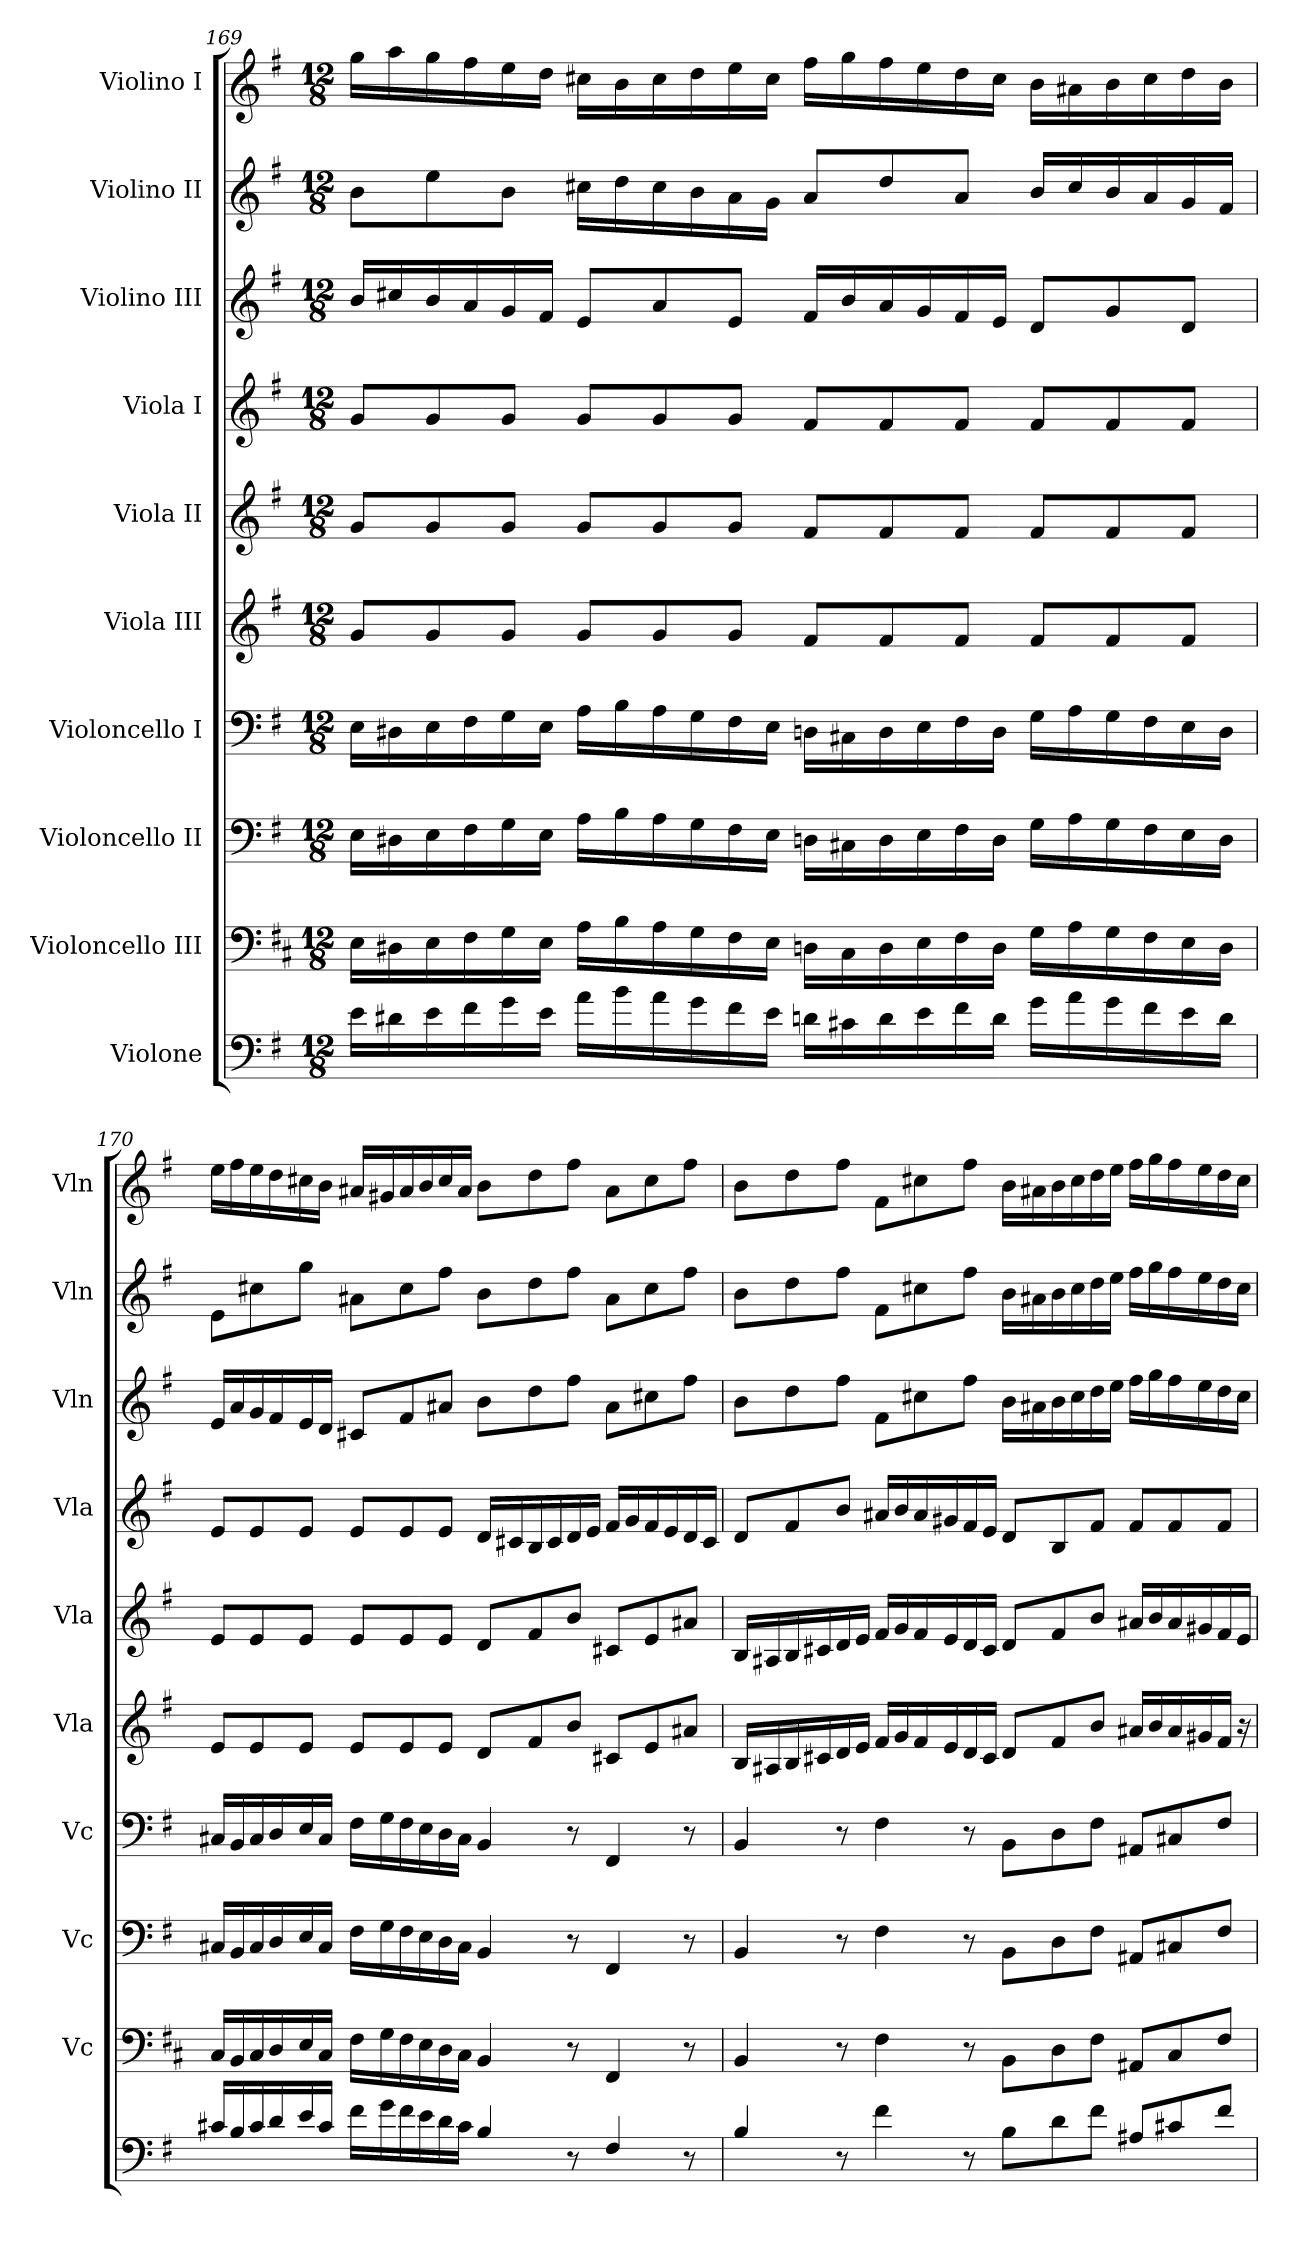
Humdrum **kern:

**kern	**kern	**kern	**kern	**kern	**kern	**kern	**kern	**kern	**kern
*part10	*part9	*part8	*part7	*part6	*part5	*part4	*part3	*part2	*part1
*staff10	*staff9	*staff8	*staff7	*staff6	*staff5	*staff4	*staff3	*staff2	*staff1
*I"Violone	*I"Violoncello III	*I"Violoncello  II	*I"Violoncello   I	*I"Viola       III	*I"Viola        II	*I"Viola         I	*I"Violino     III	*I"Violino      II	*I"Violino       I
*	*I'Vc	*I'Vc	*I'Vc	*I'Vla	*I'Vla	*I'Vla	*I'Vln	*I'Vln	*I'Vln
!!LO:PB:g=z
*clefF4	*clefF4	*clefF4	*clefF4	*clefG2	*clefG2	*clefG2	*clefG2	*clefG2	*clefG2
*ITrd7c12	*	*	*	*	*	*	*	*	*
*k[f#]	*k[f#c#]	*k[f#]	*k[f#]	*k[f#]	*k[f#]	*k[f#]	*k[f#]	*k[f#]	*k[f#]
*G:	*D:	*G:	*G:	*G:	*G:	*G:	*G:	*G:	*G:
*M12/8	*M12/8	*M12/8	*M12/8	*M12/8	*M12/8	*M12/8	*M12/8	*M12/8	*M12/8
=169	=169	=169	=169	=169	=169	=169	=169	=169	=169
16E\LL	16E\LL	16E\LL	16E\LL	8g/L	8g/L	8g/L	16b/LL	8b\L	16gg\LL
16D#X\	16D#X\	16D#X\	16D#X\	.	.	.	16cc#X/	.	16aa\
16E\	16E\	16E\	16E\	8g/	8g/	8g/	16b/	8ee\	16gg\
16F#\	16F#\	16F#\	16F#\	.	.	.	16a/	.	16ff#\
16G\	16G\	16G\	16G\	8g/J	8g/J	8g/J	16g/	8b\J	16ee\
16E\JJ	16E\JJ	16E\JJ	16E\JJ	.	.	.	16f#/JJ	.	16dd\JJ
16A\LL	16A\LL	16A\LL	16A\LL	8g/L	8g/L	8g/L	8e/L	16cc#X\LL	16cc#X\LL
16B\	16B\	16B\	16B\	.	.	.	.	16dd\	16b\
16A\	16A\	16A\	16A\	8g/	8g/	8g/	8a/	16cc#\	16cc#\
16G\	16G\	16G\	16G\	.	.	.	.	16b\	16dd\
16F#\	16F#\	16F#\	16F#\	8g/J	8g/J	8g/J	8e/J	16a\	16ee\
16E\JJ	16E\JJ	16E\JJ	16E\JJ	.	.	.	.	16g\JJ	16cc#\JJ
16Dn\LL	16Dn\LL	16Dn\LL	16Dn\LL	8f#/L	8f#/L	8f#/L	16f#/LL	8a/L	16ff#\LL
16C#X\	16C#\	16C#X\	16C#X\	.	.	.	16b/	.	16gg\
16D\	16D\	16D\	16D\	8f#/	8f#/	8f#/	16a/	8dd/	16ff#\
16E\	16E\	16E\	16E\	.	.	.	16g/	.	16ee\
16F#\	16F#\	16F#\	16F#\	8f#/J	8f#/J	8f#/J	16f#/	8a/J	16dd\
16D\JJ	16D\JJ	16D\JJ	16D\JJ	.	.	.	16e/JJ	.	16cc#\JJ
16G\LL	16G\LL	16G\LL	16G\LL	8f#/L	8f#/L	8f#/L	8d/L	16b/LL	16b\LL
16A\	16A\	16A\	16A\	.	.	.	.	16cc#/	16a#X\
16G\	16G\	16G\	16G\	8f#/	8f#/	8f#/	8g/	16b/	16b\
16F#\	16F#\	16F#\	16F#\	.	.	.	.	16a/	16cc#\
16E\	16E\	16E\	16E\	8f#/J	8f#/J	8f#/J	8d/J	16g/	16dd\
16D\JJ	16D\JJ	16D\JJ	16D\JJ	.	.	.	.	16f#/JJ	16b\JJ
!!LO:PB:g=z
=170	=170	=170	=170	=170	=170	=170	=170	=170	=170
16C#X/LL	16C#/LL	16C#X/LL	16C#X/LL	8e/L	8e/L	8e/L	16e/LL	8e\L	16ee\LL
16BB/	16BB/	16BB/	16BB/	.	.	.	16a/	.	16ff#\
16C#/	16C#/	16C#/	16C#/	8e/	8e/	8e/	16g/	8cc#X\	16ee\
16D/	16D/	16D/	16D/	.	.	.	16f#/	.	16dd\
16E/	16E/	16E/	16E/	8e/J	8e/J	8e/J	16e/	8gg\J	16cc#X\
16C#/JJ	16C#/JJ	16C#/JJ	16C#/JJ	.	.	.	16d/JJ	.	16b\JJ
16F#\LL	16F#\LL	16F#\LL	16F#\LL	8e/L	8e/L	8e/L	8c#X/L	8a#X\L	16a#X/LL
16G\	16G\	16G\	16G\	.	.	.	.	.	16g#X/
16F#\	16F#\	16F#\	16F#\	8e/	8e/	8e/	8f#/	8cc#\	16a#/
16E\	16E\	16E\	16E\	.	.	.	.	.	16b/
16D\	16D\	16D\	16D\	8e/J	8e/J	8e/J	8a#X/J	8ff#\J	16cc#/
16C#\JJ	16C#\JJ	16C#\JJ	16C#\JJ	.	.	.	.	.	16a#/JJ
4BB/	4BB/	4BB/	4BB/	8d/L	8d/L	16d/LL	8b\L	8b\L	8b\L
.	.	.	.	.	.	16c#X/	.	.	.
.	.	.	.	8f#/	8f#/	16B/	8dd\	8dd\	8dd\
.	.	.	.	.	.	16c#/	.	.	.
8r	8r	8r	8r	8b/J	8b/J	16d/	8ff#\J	8ff#\J	8ff#\J
.	.	.	.	.	.	16e/JJ	.	.	.
4FF#/	4FF#/	4FF#/	4FF#/	8c#X/L	8c#X/L	16f#/LL	8a#\L	8a#\L	8a#\L
.	.	.	.	.	.	16g/	.	.	.
.	.	.	.	8e/	8e/	16f#/	8cc#X\	8cc#\	8cc#\
.	.	.	.	.	.	16e/	.	.	.
8r	8r	8r	8r	8a#X/J	8a#X/J	16d/	8ff#\J	8ff#\J	8ff#\J
.	.	.	.	.	.	16c#/JJ	.	.	.
!!LO:PB:g=z
=171	=171	=171	=171	=171	=171	=171	=171	=171	=171
4BB/	4BB/	4BB/	4BB/	16B/LL	16B/LL	8d/L	8b\L	8b\L	8b\L
.	.	.	.	16A#X/	16A#X/	.	.	.	.
.	.	.	.	16B/	16B/	8f#/	8dd\	8dd\	8dd\
.	.	.	.	16c#X/	16c#X/	.	.	.	.
8r	8r	8r	8r	16d/	16d/	8b/J	8ff#\J	8ff#\J	8ff#\J
.	.	.	.	16e/JJ	16e/JJ	.	.	.	.
4F#\	4F#\	4F#\	4F#\	16f#/LL	16f#/LL	16a#X/LL	8f#\L	8f#\L	8f#\L
.	.	.	.	16g/	16g/	16b/	.	.	.
.	.	.	.	16f#/	16f#/	16a#/	8cc#X\	8cc#X\	8cc#X\
.	.	.	.	16e/	16e/	16g#X/	.	.	.
8r	8r	8r	8r	16d/	16d/	16f#/	8ff#\J	8ff#\J	8ff#\J
.	.	.	.	16c#/JJ	16c#/JJ	16e/JJ	.	.	.
8BB\L	8BB\L	8BB\L	8BB\L	8d/L	8d/L	8d/L	16b\LL	16b\LL	16b\LL
.	.	.	.	.	.	.	16a#X\	16a#X\	16a#X\
8D\	8D\	8D\	8D\	8f#/	8f#/	8B/	16b\	16b\	16b\
.	.	.	.	.	.	.	16cc#\	16cc#\	16cc#\
8F#\J	8F#\J	8F#\J	8F#\J	8b/J	8b/J	8f#/J	16dd\	16dd\	16dd\
.	.	.	.	.	.	.	16ee\JJ	16ee\JJ	16ee\JJ
8AA#X/L	8AA#X/L	8AA#X/L	8AA#X/L	16a#X/LL	16a#X/LL	8f#/L	16ff#\LL	16ff#\LL	16ff#\LL
.	.	.	.	16b/	16b/	.	16gg\	16gg\	16gg\
8C#X/	8C#/	8C#X/	8C#X/	16a#/	16a#/	8f#/	16ff#\	16ff#\	16ff#\
.	.	.	.	16g#X/	16g#X/	.	16ee\	16ee\	16ee\
8F#/J	8F#/J	8F#/J	8F#/J	16f#/JJ	16f#/	8f#/J	16dd\	16dd\	16dd\
.	.	.	.	16r	16e/JJ	.	16cc#\JJ	16cc#\JJ	16cc#\JJ
=	=	=	=	=	=	=	=	=	=
*-	*-	*-	*-	*-	*-	*-	*-	*-	*-
